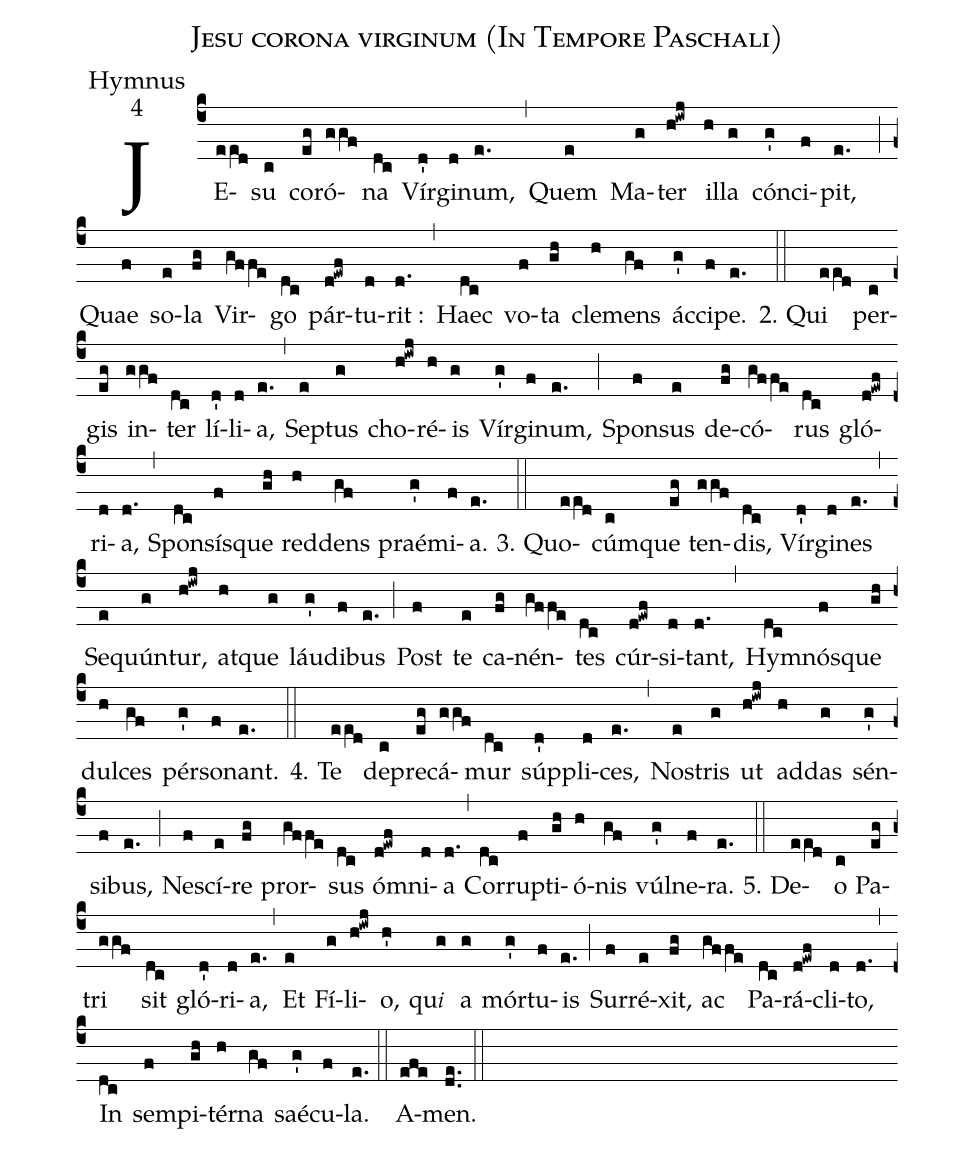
name:Jesu corona virginum (In Tempore Paschali);
office-part:Hymnus;
mode:4;
%%
(c4) JE(ee[ll:1]d)su(c) co(eg)ró(ggf)na(dc) Vír(d')gi(d)num,(e.) (,) Quem(e) Ma(g)ter(h!iwj) il(h)la(g) cón(g')ci(f)pit,(e.) (;) Quae(f) so(e)la(fg) Vir(gffe)go(dc) pár(d!ewf)tu(d)rit :(d.) (,) Haec(dc) vo(f)ta(gh) cle(h)mens(gf) ác(g')ci(f)pe.(e.) (::)
2. Qui(ee[ll:1]d) per(c)gis(eg) in(ggf)ter(dc) lí(d')li(d)a,(e.) (,) Se(e)ptus(g) cho(h!iwj)ré(h)is(g) Vír(g')gi(f)num,(e.) (;) Spon(f)sus(e) de(fg)có(gffe)rus(dc) gló(d!ewf)ri(d)a,(d.) (,) Spon(dc)sís(f)que(gh) red(h)dens(gf) praé(g')mi(f)a.(e.) (::)
3. Quo(ee[ll:1]d)cúm(c)que(eg) ten(ggf)dis,(dc) Vír(d')gi(d)nes(e.) (,) Se(e)quún(g)tur,(h!iwj) at(h)que(g) láu(g')di(f)bus(e.) (;) Post(f) te(e) ca(fg)nén(gffe)tes(dc) cúr(d!ewf)si(d)tant,(d.) (,) Hy(dc)mnós(f)que(gh) dul(h)ces(gf) pér(g')so(f)nant.(e.) (::)
4. Te(ee[ll:1]d) de(c)pre(eg)cá(ggf)mur(dc) súp(d')pli(d)ces,(e.) (,) No(e)stris(g) ut(h!iwj) ad(h)das(g) sén(g')si(f)bus,(e.) (;) Ne(f)scí(e)re(fg) pror(gffe)sus(dc) ó(d!ewf)mni(d)a(d.) (,) Cor(dc)ru(f)pti(gh)ó(h)nis(gf) vúl(g')ne(f)ra.(e.) (::)
5. De(ee[ll:1]d)o(c) Pa(eg)tri(ggf) sit(dc) gló(d')ri(d)a,(e.) (,) Et(e) Fí(g)li(h!iwj)o,(h') qu{<e>i</e>}(g) a(g) mór(g')tu(f)is(e.) (;) Sur(f)ré(e)xit,(fg) ac(gffe) Pa(dc)rá(d!ewf)cli(d)to,(d.) (,) In(dc) sem(f)pi(gh)tér(h)na(gf) saé(g')cu(f)la.(e.) (::)
A(efe)men.(de..) (::)
